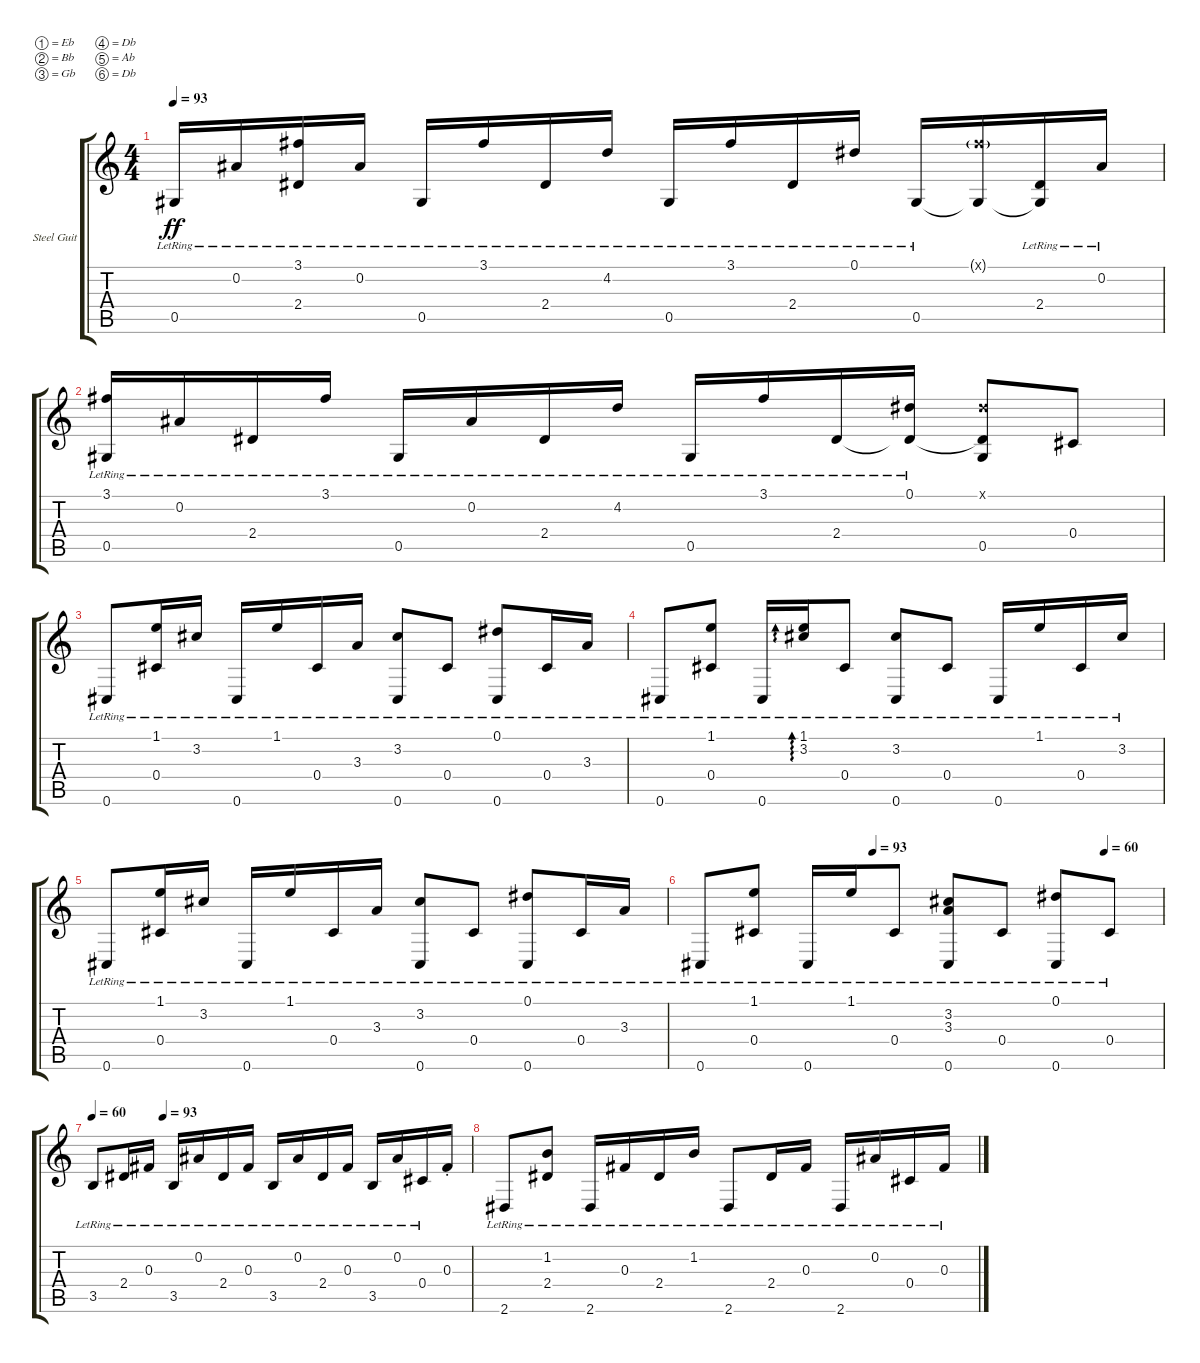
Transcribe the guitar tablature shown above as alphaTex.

\bracketExtendMode groupsimilarinstruments
\firstSystemTrackNameOrientation horizontal
\otherSystemsTrackNameOrientation horizontal
\track ("Steel Guitar" "Steel Guit") {instrument acousticguitarsteel}
\staff {score tabs}
\tuning (Eb4 Bb3 Gb3 Db3 Ab2 Db2)
\ts (4 4)
\tempo 93
\clef g2
\ks aminor
0.5{lr}.16{dy ff} 0.2{lr}.16 (3.1{lr} 2.4{lr}).16 0.2{lr}.16 0.5{lr}.16 3.1{lr}.16 2.4{lr}.16 4.2{lr}.16 0.5{lr}.16 3.1{lr}.16 2.4{lr}.16 0.1{lr}.16 0.5{lr}.16 (3.1{g x} 0.5{t}).16 (2.4{lr} 0.5{lr t}).16 0.2{lr}.16 |
(3.1{lr} 0.5{lr}).16 0.2{lr}.16 2.4{lr}.16 3.1{lr}.16 0.5{lr}.16 0.2{lr}.16 2.4{lr}.16 4.2{lr}.16 0.5{lr}.16 3.1{lr}.16 2.4{lr}.16 (0.1{lr} 2.4{lr t}).16 (2.4{t} 0.5 0.1{x}).8 0.4.8 |
0.6{lr}.8 (1.1{lr} 0.4{lr}).16 3.2{lr}.16 0.6{lr}.16 1.1{lr}.16 0.4{lr}.16 3.3{lr}.16 (3.2{lr} 0.6{lr}).8 0.4{lr}.8 (0.1{lr} 0.6{lr}).8 0.4{lr}.16 3.3{lr}.16 |
0.6{lr}.8 (1.1{lr} 0.4{lr}).8 0.6{lr}.16 (1.1{lr} 3.2{lr}).16{ad 0} 0.4{lr}.8 (3.2{lr} 0.6{lr}).8 0.4{lr}.8 0.6{lr}.16 1.1{lr}.16 0.4{lr}.16 3.2{lr}.16 |
0.6{lr}.8 (1.1{lr} 0.4{lr}).16 3.2{lr}.16 0.6{lr}.16 1.1{lr}.16 0.4{lr}.16 3.3{lr}.16 (3.2{lr} 0.6{lr}).8 0.4{lr}.8 (0.1{lr} 0.6{lr}).8 0.4{lr}.16 3.3{lr}.16 |
\tempo (93 0.375)
\tempo (60 0.875)
0.6{lr}.8 (1.1{lr} 0.4{lr}).8 0.6{lr}.16 1.1{lr}.16 0.4{lr}.8 (3.2{lr} 3.3{lr} 0.6{lr}).8 0.4{lr}.8 (0.1{lr} 0.6{lr}).8 0.4{lr}.8 |
\tempo 60
\tempo (93 0.1875)
3.5{lr}.8 2.4{lr}.16 0.3{lr}.16 3.5{lr}.16 0.2{lr}.16 2.4{lr}.16 0.3{lr}.16 3.5{lr}.16 0.2{lr}.16 2.4{lr}.16 0.3{lr}.16 3.5{lr}.16 0.2{lr}.16 0.4{lr}.16 0.3{st}.16 |
2.6{lr}.8 (1.2{lr} 2.4{lr}).8 2.6{lr}.16 0.3{lr}.16 2.4{lr}.16 1.2{lr}.16 2.6{lr}.8 2.4{lr}.16 0.3{lr}.16 2.6{lr}.16 0.2{lr}.16 0.4{lr}.16 0.3{lr}.16
